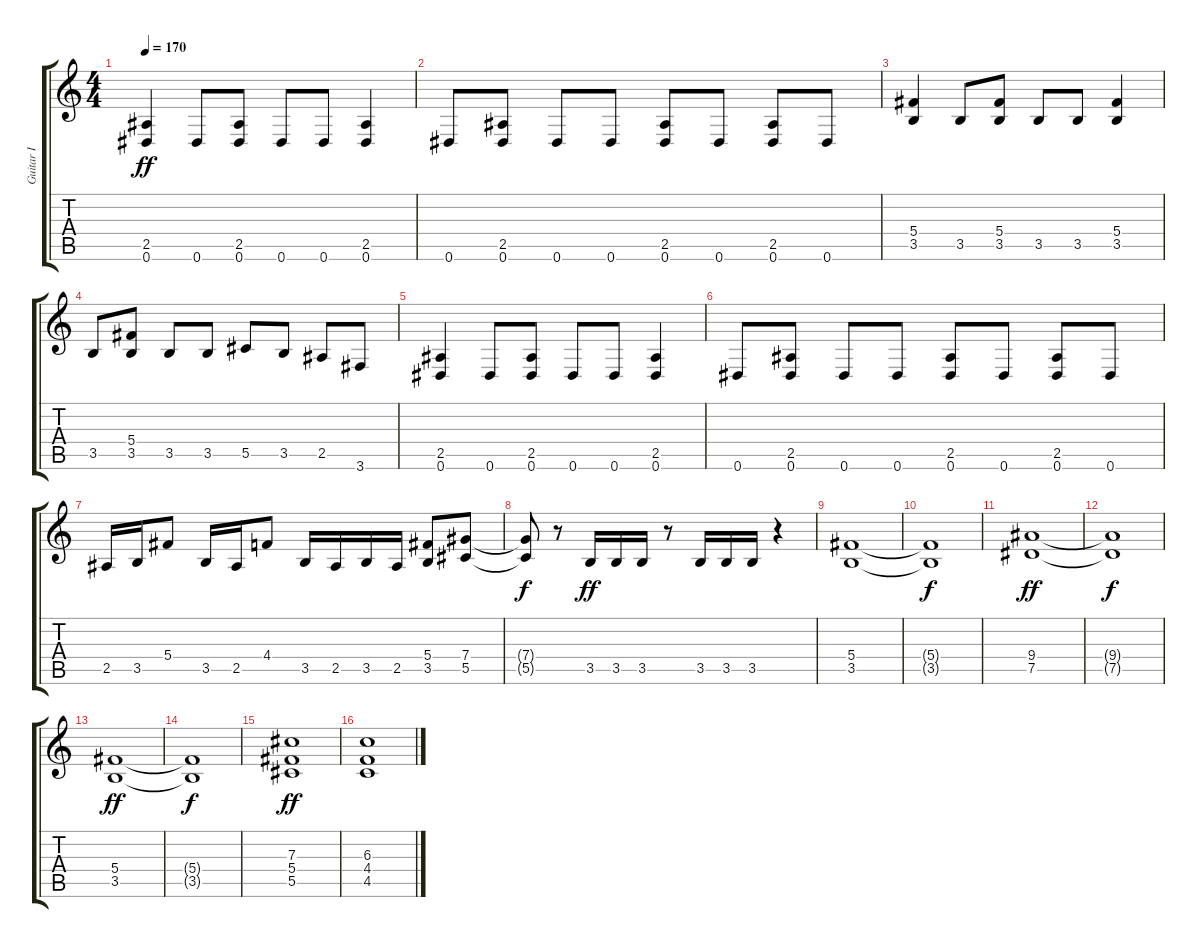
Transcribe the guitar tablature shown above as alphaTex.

\track ("Guitar I" "Guitar I") {instrument distortionguitar}
\staff {score tabs}
\tuning (Eb4 Bb3 Gb3 Db3 Ab2 Eb2) {hide}
\ts (4 4)
\tempo 170
\clef g2
\ks c
(2.5 0.6).4{dy ff} 0.6.8 (2.5 0.6).8 0.6.8 0.6.8 (2.5 0.6).4 |
0.6.8 (2.5 0.6).8 0.6.8 0.6.8 (2.5 0.6).8 0.6.8 (2.5 0.6).8 0.6.8 |
(5.4 3.5).4 3.5.8 (5.4 3.5).8 3.5.8 3.5.8 (5.4 3.5).4 |
3.5.8 (5.4 3.5).8 3.5.8 3.5.8 5.5.8 3.5.8 2.5.8 3.6.8 |
(2.5 0.6).4 0.6.8 (2.5 0.6).8 0.6.8 0.6.8 (2.5 0.6).4 |
0.6.8 (2.5 0.6).8 0.6.8 0.6.8 (2.5 0.6).8 0.6.8 (2.5 0.6).8 0.6.8 |
2.5.16 3.5.16 5.4.8 3.5.16 2.5.16 4.4.8 3.5.16 2.5.16 3.5.16 2.5.16 (5.4 3.5).8 (7.4 5.5).8 |
(7.4{t} 5.5{t}).8{dy f} r.8 3.5.16{dy ff} 3.5.16 3.5.16 r.8 3.5.16 3.5.16 3.5.16 r.4 |
(5.4 3.5).1 |
(5.4{t} 3.5{t}).1{dy f} |
(9.4 7.5).1{dy ff} |
(9.4{t} 7.5{t}).1{dy f} |
(5.4 3.5).1{dy ff} |
(5.4{t} 3.5{t}).1{dy f} |
(7.3 5.4 5.5).1{dy ff} |
(6.3 4.4 4.5).1
